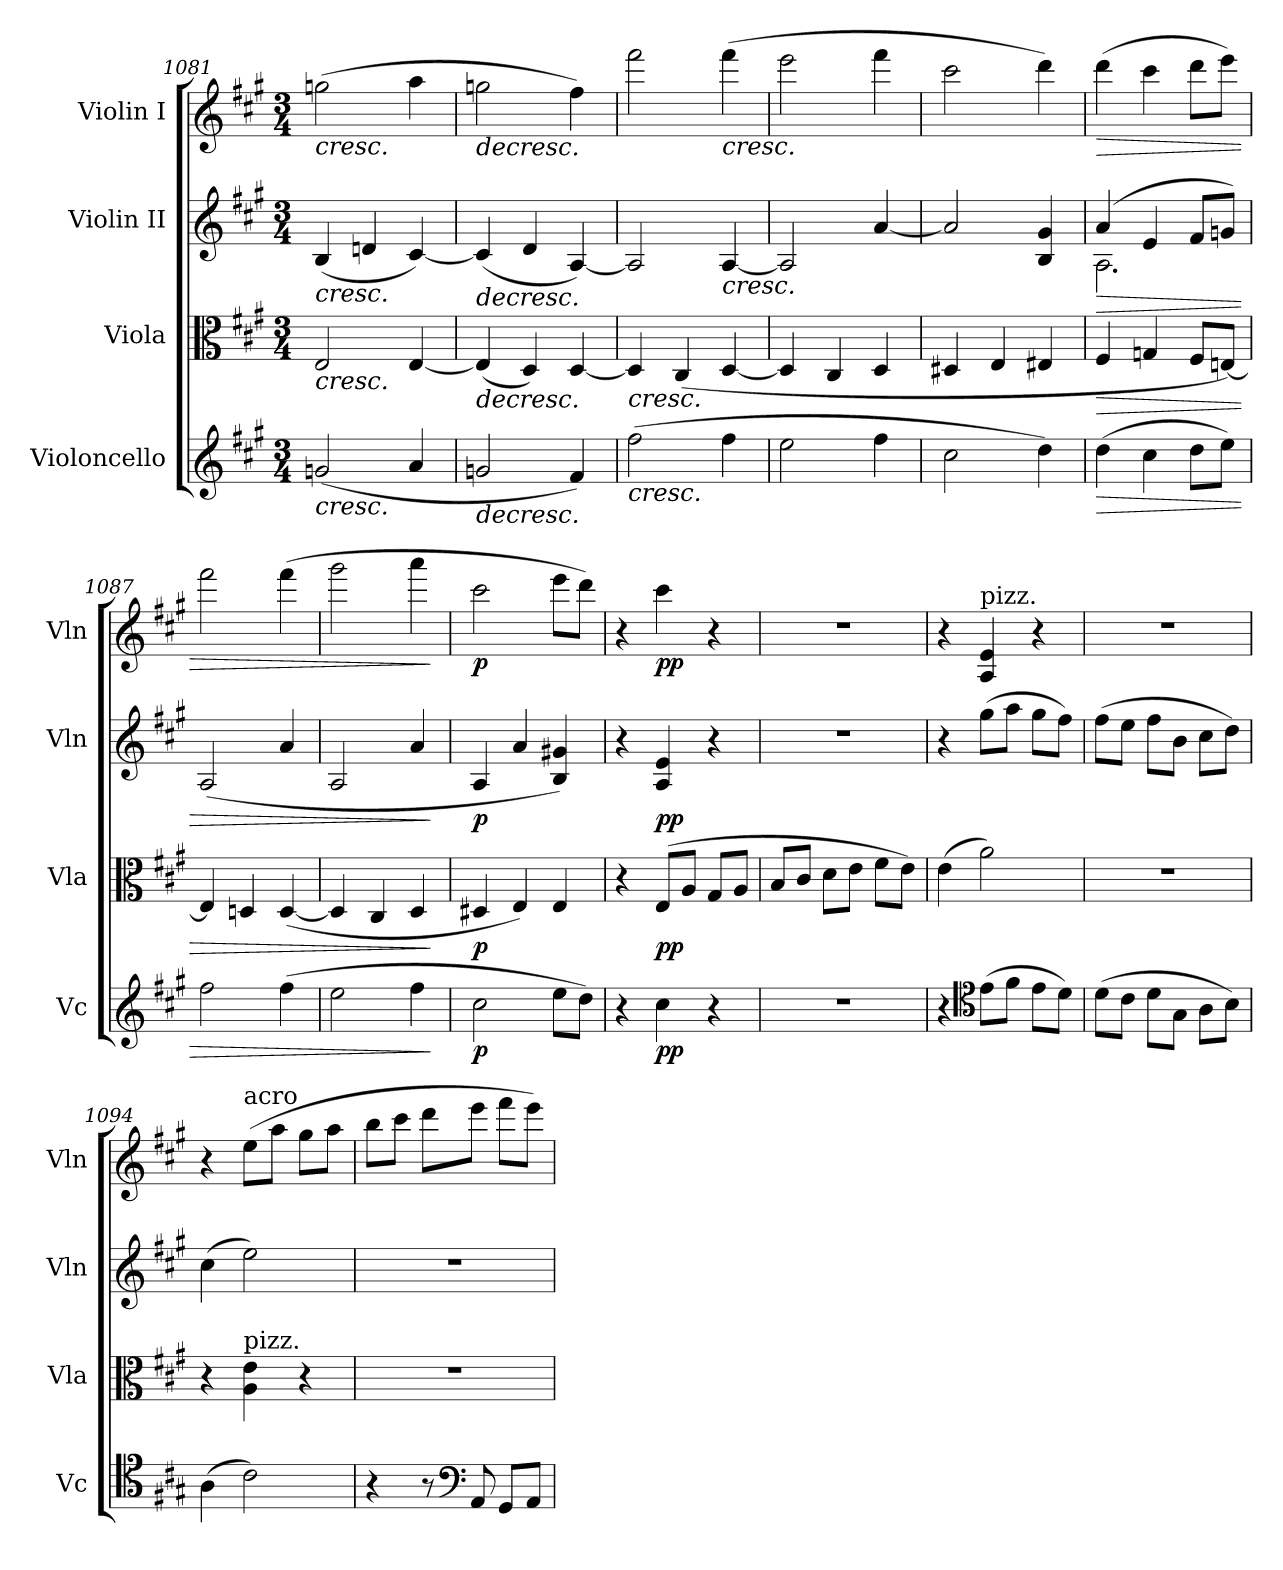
**kern	**dynam	**kern	**dynam	**kern	**dynam	**kern	**dynam
*part4	*part4	*part3	*part3	*part2	*part2	*part1	*part1
*staff4	*staff4	*staff3	*staff3	*staff2	*staff2	*staff1	*staff1
*I"Violoncello	*	*I"Viola	*	*I"Violin II	*	*I"Violin I	*
*I'Vc	*	*I'Vla	*	*I'Vln	*	*I'Vln	*
*clefG2	*	*clefC3	*	*clefG2	*	*clefG2	*
*k[f#c#g#]	*	*k[f#c#g#]	*	*k[f#c#g#]	*	*k[f#c#g#]	*
*M3/4	*	*M3/4	*	*M3/4	*	*M3/4	*
=1081	=1081	=1081	=1081	=1081	=1081	=1081	=1081
!	!LO:HP:b	!	!LO:HP:b	!	!LO:HP:b	!	!LO:HP:b
(<2gn/	<	2E/	<	(<4B/	<	(>2ggn\	<
.	.	.	.	4dn/	.	.	.
4a/	.	[4E/	.	[4c#/)	.	4aa\	.
=1082	=1082	=1082	=1082	=1082	=1082	=1082	=1082
!	!LO:HP:b	!	!LO:HP:b	!	!LO:HP:b	!	!LO:HP:b
2gn/	>	(<4E/]	>	(<4c#/]	>	2ggn\	>
.	.	4D/)	.	4d/	.	.	.
4f#/)	.	[4D/	.	[4A/)	.	4ff#\)	.
.	[	.	[	.	[	.	[
=1083	=1083	=1083	=1083	=1083	=1083	=1083	=1083
!	!LO:HP:b	!	!LO:HP:b	!	!	!	!
(>2ff#\	<	4D/]	<	2A/]	.	2fff#\	.
.	.	(<4C#/	.	.	.	.	.
!	!	!	!	!	!LO:HP:b	!	!LO:HP:b
4ff#\	.	[4D/	.	[4A/	<	(>4fff#\	<
=1084	=1084	=1084	=1084	=1084	=1084	=1084	=1084
2ee\	.	4D/]	.	2A/]	.	2eee\	.
.	.	4C#/	.	.	.	.	.
4ff#\	.	4D/	.	[4a/	.	4fff#\	.
=1085	=1085	=1085	=1085	=1085	=1085	=1085	=1085
2cc#\	.	4D#X/	.	2a/]	.	2ccc#\	.
.	.	4E/	.	.	.	.	.
4dd\)	.	4E#X/	.	4B/ 4g#/	.	4ddd\)	.
.	]	.	]	.	]	.	]
=1086	=1086	=1086	=1086	=1086	=1086	=1086	=1086
!	!LO:HP:b	!	!LO:HP:b	!	!LO:HP:b	!	!LO:HP:b
*	*	*	*	*^	*	*	*
(>4dd\	>	4F#/	>	(>4a/	2.A\	>	(>4ddd\	>
4cc#\	.	4Gn/	.	4e/	.	.	4ccc#\	.
8dd\L	.	8F#/L	.	8f#/L	.	.	8ddd\L	.
8ee\J)	.	[8En/J)	.	8gn/J)	.	.	8eee\J)	.
*	*	*	*	*v	*v	*	*	*
.	[	.	[	.	[	.	[
=1087	=1087	=1087	=1087	=1087	=1087	=1087	=1087
2ff#\	.	4E/]	.	(<2A/	.	2fff#\	.
.	.	4Dn/	.	.	.	.	.
(>4ff#\	.	(<[4D/	.	4a/	.	(>4fff#\	.
=1088	=1088	=1088	=1088	=1088	=1088	=1088	=1088
2ee\	.	4D/]	.	2A/	.	2ggg#\	.
.	.	4C#/	.	.	.	.	.
4ff#\	.	4D/	.	4a/	.	4aaa\	.
.	]	.	]	.	]	.	]
=1089	=1089	=1089	=1089	=1089	=1089	=1089	=1089
!	!LO:DY:b	!	!LO:DY:b	!	!LO:DY:b	!	!LO:DY:b
2cc#\	p	4D#X/	p	4A/	p	2ccc#\	p
.	.	4E/)	.	4a/	.	.	.
8ee\L	.	4E/	.	4B/ 4g#X/)	.	8eee\L	.
8dd\J)	.	.	.	.	.	8ddd\J)	.
=1090	=1090	=1090	=1090	=1090	=1090	=1090	=1090
4r	.	4r	.	4r	.	4r	.
!	!LO:DY:b	!	!LO:DY:b	!	!LO:DY:b	!	!LO:DY:b
4cc#\	pp	(>8E/L	pp	4A/ 4e/	pp	4ccc#\	pp
.	.	8A/J	.	.	.	.	.
4r	.	8G#/L	.	4r	.	4r	.
.	.	8A/J	.	.	.	.	.
=1091	=1091	=1091	=1091	=1091	=1091	=1091	=1091
2.r	.	8B/L	.	2.r	.	2.r	.
.	.	8c#/J	.	.	.	.	.
.	.	8d\L	.	.	.	.	.
.	.	8e\J	.	.	.	.	.
.	.	8f#\L	.	.	.	.	.
.	.	8e\J)	.	.	.	.	.
=1092	=1092	=1092	=1092	=1092	=1092	=1092	=1092
4r	.	(>4e\	.	4r	.	4r	.
*clefC4	*	*	*	*	*	*	*
!	!	!	!	!	!	!LO:TX:a:t=pizz.	!
(>8e\L	.	2a\)	.	(>8gg#\L	.	4A/ 4e/	.
8f#\J	.	.	.	8aa\J	.	.	.
8e\L	.	.	.	8gg#\L	.	4r	.
8d\J)	.	.	.	8ff#\J)	.	.	.
=1093	=1093	=1093	=1093	=1093	=1093	=1093	=1093
(>8d\L	.	2.r	.	(>8ff#\L	.	2.r	.
8c#\J	.	.	.	8ee\J	.	.	.
8d\L	.	.	.	8ff#\L	.	.	.
8G#\J	.	.	.	8b\J	.	.	.
8A\L	.	.	.	8cc#\L	.	.	.
8B\J)	.	.	.	8dd\J)	.	.	.
=1094	=1094	=1094	=1094	=1094	=1094	=1094	=1094
(>4A\	.	4r	.	(>4cc#\	.	4r	.
!	!	!	!	!	!	!LO:TX:a:t=acro	!
!	!	!LO:TX:a:t=pizz.	!	!	!	!	!
2c#\)	.	4A\ 4e\	.	2ee\)	.	(>8ee\L	.
.	.	.	.	.	.	8aa\J	.
.	.	4r	.	.	.	8gg#\L	.
.	.	.	.	.	.	8aa\J	.
=1095	=1095	=1095	=1095	=1095	=1095	=1095	=1095
4r	.	2.r	.	2.r	.	8bb\L	.
.	.	.	.	.	.	8ccc#\J	.
8r	.	.	.	.	.	8ddd\L	.
*clefF4	*	*	*	*	*	*	*
8AA/	.	.	.	.	.	8eee\J	.
8GG#/L	.	.	.	.	.	8fff#\L	.
8AA/J	.	.	.	.	.	8eee\J)	.
=	=	=	=	=	=	=	=
*-	*-	*-	*-	*-	*-	*-	*-
